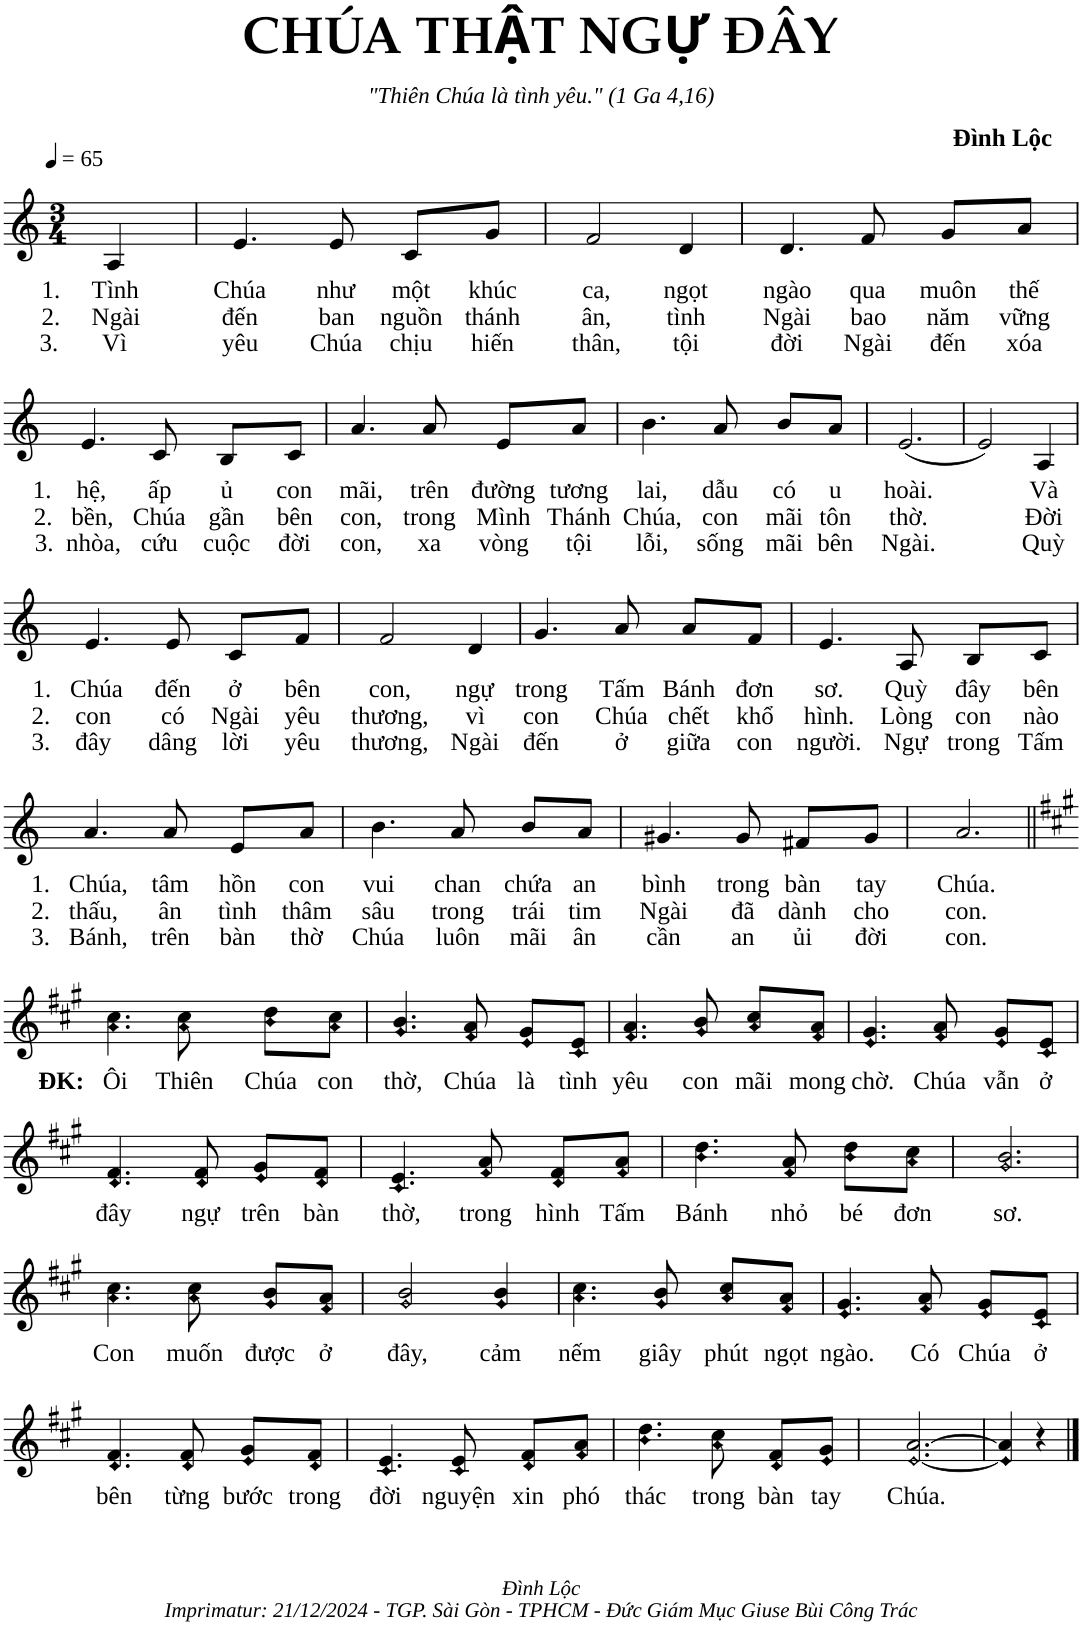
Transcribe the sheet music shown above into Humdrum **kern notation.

**kern	**text	**text	**text
*part1	*part1	*part1	*part1
*staff1	*staff1	*staff1	*staff1
*I"Piano	*	*	*
*I'Pno.	*	*	*
*clefG2	*	*	*
*k[]	*	*	*
*M3/4	*	*	*
*MM65	*	*	*
=1	=1	=1	=1
!	!LO:LY:b	!LO:LY:b	!LO:LY:b
4A/	1. Tình	2. Ngài	3. Vì
=2	=2	=2	=2
!	!LO:LY:b	!LO:LY:b	!LO:LY:b
4.e/	Chúa	đến	yêu
!	!LO:LY:b	!LO:LY:b	!LO:LY:b
8e/	như	ban	Chúa
!	!LO:LY:b	!LO:LY:b	!LO:LY:b
8c/L	một	nguồn	chịu
!	!LO:LY:b	!LO:LY:b	!LO:LY:b
8g/J	khúc	thánh	hiến
=3	=3	=3	=3
!	!LO:LY:b	!LO:LY:b	!LO:LY:b
2f/	ca,	ân,	thân,
!	!LO:LY:b	!LO:LY:b	!LO:LY:b
4d/	ngọt	tình	tội
=4	=4	=4	=4
!	!LO:LY:b	!LO:LY:b	!LO:LY:b
4.d/	ngào	Ngài	đời
!	!LO:LY:b	!LO:LY:b	!LO:LY:b
8f/	qua	bao	Ngài
!	!LO:LY:b	!LO:LY:b	!LO:LY:b
8g/L	muôn	năm	đến
!	!LO:LY:b	!LO:LY:b	!LO:LY:b
8a/J	thế	vững	xóa
!!LO:LB:g=z
=5	=5	=5	=5
!	!LO:LY:b	!LO:LY:b	!LO:LY:b
4.e/	1. hệ,	2. bền,	3. nhòa,
!	!LO:LY:b	!LO:LY:b	!LO:LY:b
8c/	ấp	Chúa	cứu
!	!LO:LY:b	!LO:LY:b	!LO:LY:b
8B/L	ủ	gần	cuộc
!	!LO:LY:b	!LO:LY:b	!LO:LY:b
8c/J	con	bên	đời
=6	=6	=6	=6
!	!LO:LY:b	!LO:LY:b	!LO:LY:b
4.a/	mãi,	con,	con,
!	!LO:LY:b	!LO:LY:b	!LO:LY:b
8a/	trên	trong	xa
!	!LO:LY:b	!LO:LY:b	!LO:LY:b
8e/L	đường	Mình	vòng
!	!LO:LY:b	!LO:LY:b	!LO:LY:b
8a/J	tương	Thánh	tội
=7	=7	=7	=7
!	!LO:LY:b	!LO:LY:b	!LO:LY:b
4.b\	lai,	Chúa,	lỗi,
!	!LO:LY:b	!LO:LY:b	!LO:LY:b
8a/	dẫu	con	sống
!	!LO:LY:b	!LO:LY:b	!LO:LY:b
8b/L	có	mãi	mãi
!	!LO:LY:b	!LO:LY:b	!LO:LY:b
8a/J	u	tôn	bên
=8	=8	=8	=8
!	!LO:LY:b	!LO:LY:b	!LO:LY:b
(2.e/	hoài.	thờ.	Ngài.
=9	=9	=9	=9
2e/)	.	.	.
!	!LO:LY:b	!LO:LY:b	!LO:LY:b
4A/	Và	Đời	Quỳ
!!LO:LB:g=z
=10	=10	=10	=10
!	!LO:LY:b	!LO:LY:b	!LO:LY:b
4.e/	1. Chúa	2. con	3. đây
!	!LO:LY:b	!LO:LY:b	!LO:LY:b
8e/	đến	có	dâng
!	!LO:LY:b	!LO:LY:b	!LO:LY:b
8c/L	ở	Ngài	lời
!	!LO:LY:b	!LO:LY:b	!LO:LY:b
8f/J	bên	yêu	yêu
=11	=11	=11	=11
!	!LO:LY:b	!LO:LY:b	!LO:LY:b
2f/	con,	thương,	thương,
!	!LO:LY:b	!LO:LY:b	!LO:LY:b
4d/	ngự	vì	Ngài
=12	=12	=12	=12
!	!LO:LY:b	!LO:LY:b	!LO:LY:b
4.g/	trong	con	đến
!	!LO:LY:b	!LO:LY:b	!LO:LY:b
8a/	Tấm	Chúa	ở
!	!LO:LY:b	!LO:LY:b	!LO:LY:b
8a/L	Bánh	chết	giữa
!	!LO:LY:b	!LO:LY:b	!LO:LY:b
8f/J	đơn	khổ	con
=13	=13	=13	=13
!	!LO:LY:b	!LO:LY:b	!LO:LY:b
4.e/	sơ.	hình.	người.
!	!LO:LY:b	!LO:LY:b	!LO:LY:b
8A/	Quỳ	Lòng	Ngự
!	!LO:LY:b	!LO:LY:b	!LO:LY:b
8B/L	đây	con	trong
!	!LO:LY:b	!LO:LY:b	!LO:LY:b
8c/J	bên	nào	Tấm
!!LO:LB:g=z
=14	=14	=14	=14
!	!LO:LY:b	!LO:LY:b	!LO:LY:b
4.a/	1. Chúa,	2. thấu,	3. Bánh,
!	!LO:LY:b	!LO:LY:b	!LO:LY:b
8a/	tâm	ân	trên
!	!LO:LY:b	!LO:LY:b	!LO:LY:b
8e/L	hồn	tình	bàn
!	!LO:LY:b	!LO:LY:b	!LO:LY:b
8a/J	con	thâm	thờ
=15	=15	=15	=15
!	!LO:LY:b	!LO:LY:b	!LO:LY:b
4.b\	vui	sâu	Chúa
!	!LO:LY:b	!LO:LY:b	!LO:LY:b
8a/	chan	trong	luôn
!	!LO:LY:b	!LO:LY:b	!LO:LY:b
8b/L	chứa	trái	mãi
!	!LO:LY:b	!LO:LY:b	!LO:LY:b
8a/J	an	tim	ân
=16	=16	=16	=16
!	!LO:LY:b	!LO:LY:b	!LO:LY:b
4.g#X/	bình	Ngài	cần
!	!LO:LY:b	!LO:LY:b	!LO:LY:b
8g#/	trong	đã	an
!	!LO:LY:b	!LO:LY:b	!LO:LY:b
8f#X/L	bàn	dành	ủi
!	!LO:LY:b	!LO:LY:b	!LO:LY:b
8g#/J	tay	cho	đời
=17	=17	=17	=17
!	!LO:LY:b	!LO:LY:b	!LO:LY:b
2.a/	Chúa.	con.	con.
!!LO:LB:g=z
=18||	=18||	=18||	=18||
*k[f#c#g#]	*	*	*
!	!LO:LY:b	!	!
4.a\ 4.cc#\	ĐK: Ôi	.	.
!	!LO:LY:b	!	!
8a\ 8cc#\	Thiên	.	.
!	!LO:LY:b	!	!
8b\ 8dd\L	Chúa	.	.
!	!LO:LY:b	!	!
8a\ 8cc#\J	con	.	.
=19	=19	=19	=19
!	!LO:LY:b	!	!
4.g#/ 4.b/	thờ,	.	.
!	!LO:LY:b	!	!
8f#/ 8a/	Chúa	.	.
!	!LO:LY:b	!	!
8e/ 8g#/L	là	.	.
!	!LO:LY:b	!	!
8c#/ 8e/J	tình	.	.
=20	=20	=20	=20
!	!LO:LY:b	!	!
4.f#/ 4.a/	yêu	.	.
!	!LO:LY:b	!	!
8g#/ 8b/	con	.	.
!	!LO:LY:b	!	!
8a/ 8cc#/L	mãi	.	.
!	!LO:LY:b	!	!
8f#/ 8a/J	mong	.	.
=21	=21	=21	=21
!	!LO:LY:b	!	!
4.e/ 4.g#/	chờ.	.	.
!	!LO:LY:b	!	!
8f#/ 8a/	Chúa	.	.
!	!LO:LY:b	!	!
8e/ 8g#/L	vẫn	.	.
!	!LO:LY:b	!	!
8c#/ 8e/J	ở	.	.
!!LO:LB:g=z
=22	=22	=22	=22
!	!LO:LY:b	!	!
4.d/ 4.f#/	đây	.	.
!	!LO:LY:b	!	!
8d/ 8f#/	ngự	.	.
!	!LO:LY:b	!	!
8e/ 8g#/L	trên	.	.
!	!LO:LY:b	!	!
8d/ 8f#/J	bàn	.	.
=23	=23	=23	=23
!	!LO:LY:b	!	!
4.c#/ 4.e/	thờ,	.	.
!	!LO:LY:b	!	!
8f#/ 8a/	trong	.	.
!	!LO:LY:b	!	!
8d/ 8f#/L	hình	.	.
!	!LO:LY:b	!	!
8f#/ 8a/J	Tấm	.	.
=24	=24	=24	=24
!	!LO:LY:b	!	!
4.b\ 4.dd\	Bánh	.	.
!	!LO:LY:b	!	!
8f#/ 8a/	nhỏ	.	.
!	!LO:LY:b	!	!
8b\ 8dd\L	bé	.	.
!	!LO:LY:b	!	!
8a\ 8cc#\J	đơn	.	.
=25	=25	=25	=25
!	!LO:LY:b	!	!
2.g#/ 2.b/	sơ.	.	.
!!LO:LB:g=z
=26	=26	=26	=26
!	!LO:LY:b	!	!
4.a\ 4.cc#\	Con	.	.
!	!LO:LY:b	!	!
8a\ 8cc#\	muốn	.	.
!	!LO:LY:b	!	!
8g#/ 8b/L	được	.	.
!	!LO:LY:b	!	!
8f#/ 8a/J	ở	.	.
=27	=27	=27	=27
!	!LO:LY:b	!	!
2g#/ 2b/	đây,	.	.
!	!LO:LY:b	!	!
4g#/ 4b/	cảm	.	.
=28	=28	=28	=28
!	!LO:LY:b	!	!
4.a\ 4.cc#\	nếm	.	.
!	!LO:LY:b	!	!
8g#/ 8b/	giây	.	.
!	!LO:LY:b	!	!
8a/ 8cc#/L	phút	.	.
!	!LO:LY:b	!	!
8f#/ 8a/J	ngọt	.	.
=29	=29	=29	=29
!	!LO:LY:b	!	!
4.e/ 4.g#/	ngào.	.	.
!	!LO:LY:b	!	!
8f#/ 8a/	Có	.	.
!	!LO:LY:b	!	!
8e/ 8g#/L	Chúa	.	.
!	!LO:LY:b	!	!
8c#/ 8e/J	ở	.	.
!!LO:LB:g=z
=30	=30	=30	=30
!	!LO:LY:b	!	!
4.d/ 4.f#/	bên	.	.
!	!LO:LY:b	!	!
8d/ 8f#/	từng	.	.
!	!LO:LY:b	!	!
8e/ 8g#/L	bước	.	.
!	!LO:LY:b	!	!
8d/ 8f#/J	trong	.	.
=31	=31	=31	=31
!	!LO:LY:b	!	!
4.c#/ 4.e/	đời	.	.
!	!LO:LY:b	!	!
8c#/ 8e/	nguyện	.	.
!	!LO:LY:b	!	!
8d/ 8f#/L	xin	.	.
!	!LO:LY:b	!	!
8f#/ 8a/J	phó	.	.
=32	=32	=32	=32
!	!LO:LY:b	!	!
4.b\ 4.dd\	thác	.	.
!	!LO:LY:b	!	!
8a\ 8cc#\	trong	.	.
!	!LO:LY:b	!	!
8d/ 8f#/L	bàn	.	.
!	!LO:LY:b	!	!
8e/ 8g#/J	tay	.	.
=33	=33	=33	=33
!	!LO:LY:b	!	!
[2.e/ [2.a/	Chúa.	.	.
=34	=34	=34	=34
4e/] 4a/]	.	.	.
4r	.	.	.
4ryy	.	.	.
==	==	==	==
*-	*-	*-	*-
